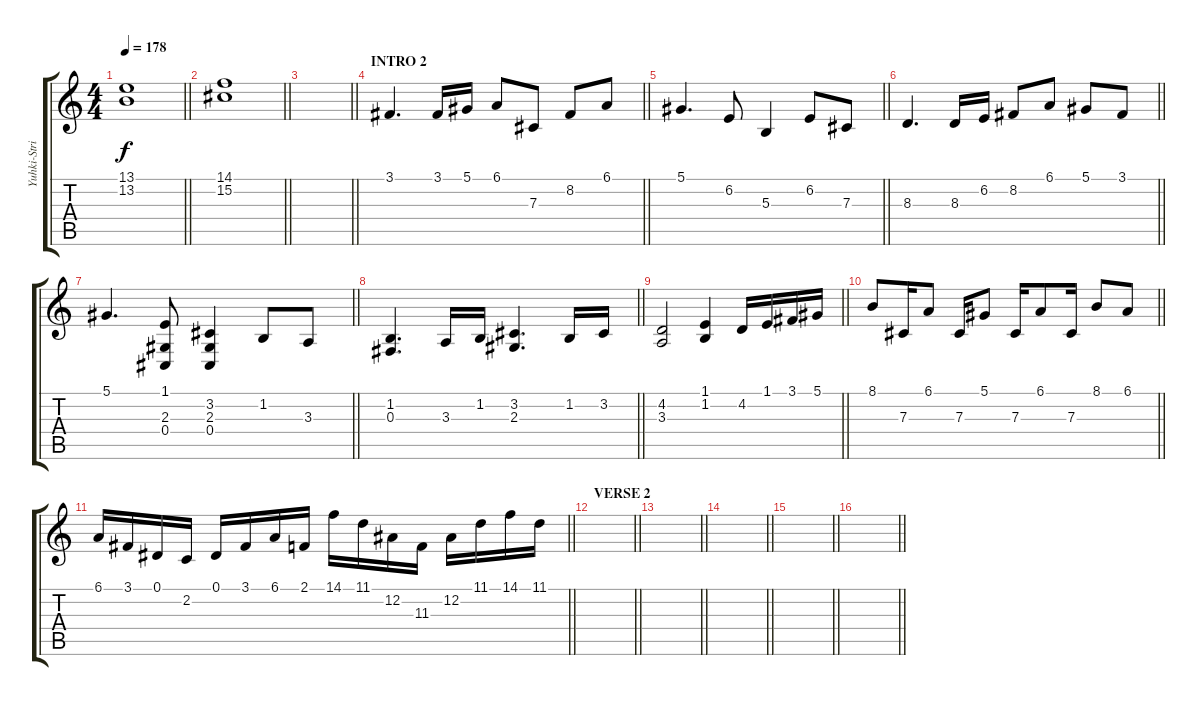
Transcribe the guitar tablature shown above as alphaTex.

\track ("Yuhki-Strings Lead" "Yuhki-Stri") {instrument stringensemble1}
\staff {score tabs}
\tuning (Eb4 Bb3 Gb3 Db3 Ab2 Eb2) {hide}
\ts (4 4)
\tempo 178
\clef g2
\barLineRight lightlight
\ks c
(13.1{t} 13.2{t}).1{dy f} |
\barLineRight lightlight
(14.1 15.2).1 |
\barLineRight lightlight
|
\section ("" "INTRO 2")
\barLineRight lightlight
3.1.4{d} 3.1.16 5.1.16 6.1.8 7.3.8 8.2.8 6.1.8 |
\barLineRight lightlight
5.1.4{d} 6.2.8 5.3.4 6.2.8 7.3.8 |
\barLineRight lightlight
8.3.4{d} 8.3.16 6.2.16 8.2.8 6.1.8 5.1.8 3.1.8 |
\barLineRight lightlight
5.1.4{d} (1.1 2.3 0.4).8 (3.2 2.3 0.4).4 1.2.8 3.3.8 |
\barLineRight lightlight
(1.2 0.3).4{d} 3.3.16 1.2.16 (3.2 2.3).4{d} 1.2.16 3.2.16 |
\barLineRight lightlight
(4.2 3.3).2 (1.1 1.2).4 4.2.16 1.1.16 3.1.16 5.1.16 |
\barLineRight lightlight
8.1.8 7.3.16 6.1.8 7.3.16 5.1.8 7.3.16 6.1.8 7.3.16 8.1.8 6.1.8 |
\barLineRight lightlight
6.1.16 3.1.16 0.1.16 2.2.16 0.1.16 3.1.16 6.1.16 2.1.16 14.1.16 11.1.16 12.2.16 11.3.16 12.2.16 11.1.16 14.1.16 11.1.16 |
\section ("" "VERSE 2")
\barLineRight lightlight
|
\barLineRight lightlight
|
\barLineRight lightlight
|
\barLineRight lightlight
|
\barLineRight lightlight
